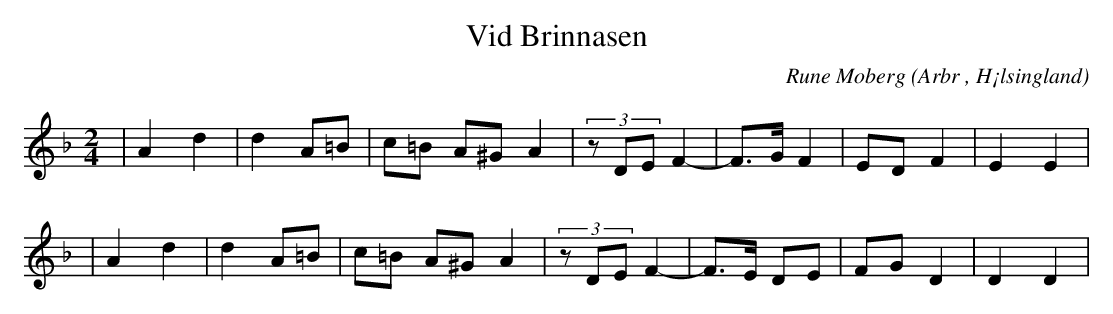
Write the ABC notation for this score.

X:1
T:Vid Brinnasen
C: Rune Moberg
O:Arbr , H¡lsingland
M:2/4
L:1/8
K:Dm
| A2 d2|d2 A=B|c=B A^G A2|(3zDE F2|-F>G F2|ED F2|E2 E2|
| A2 d2|d2 A=B|c=B A^G A2|(3zDE F2|-F>E DE|FG D2|D2 D2|
